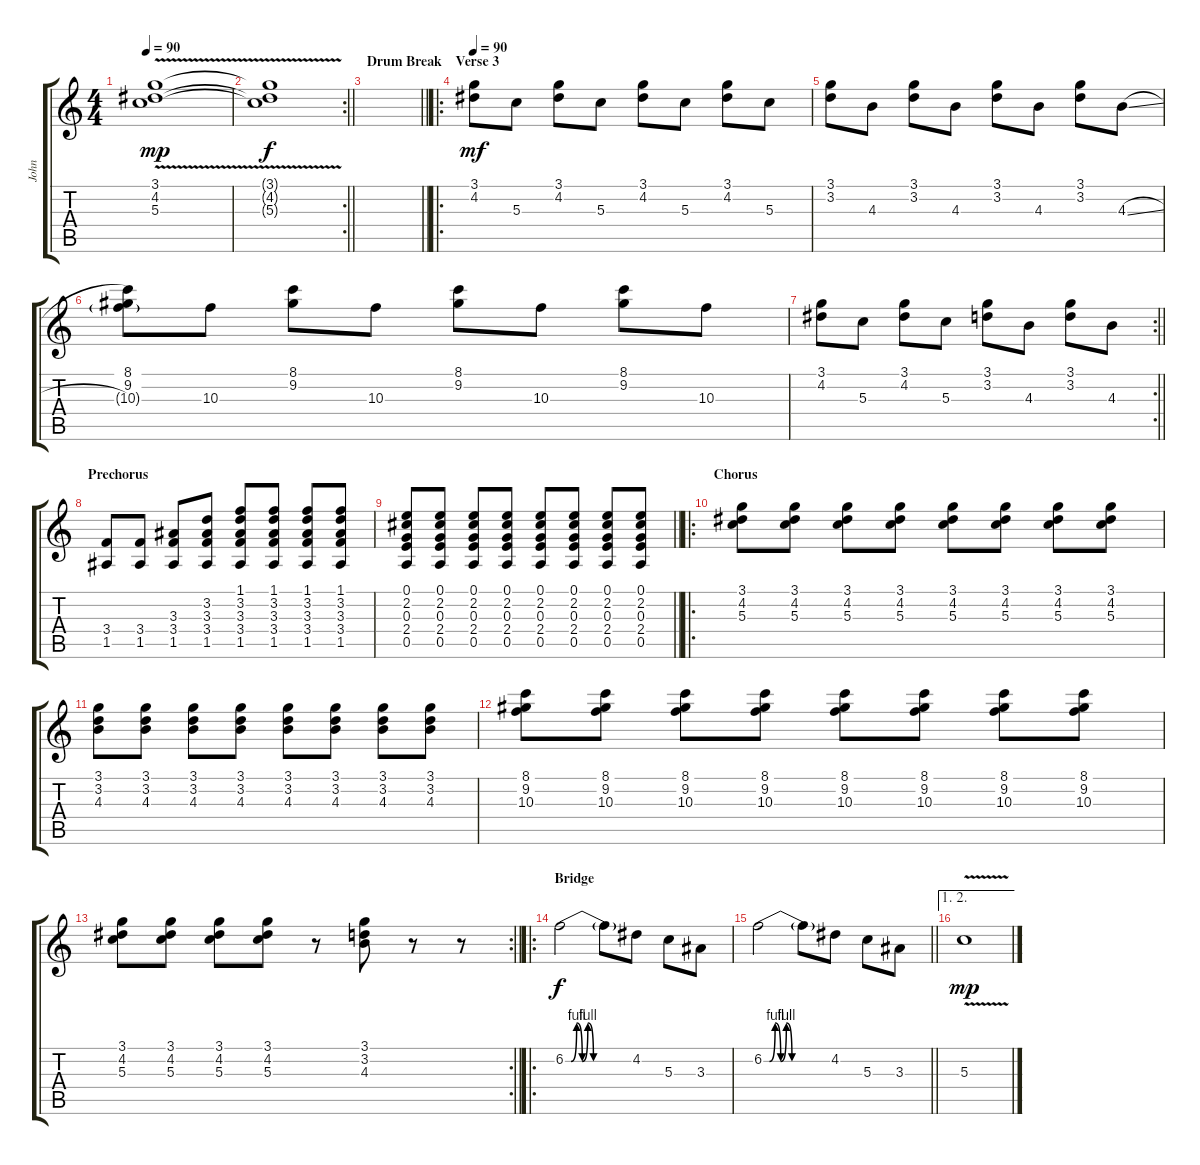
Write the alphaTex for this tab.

\track ("John" "John") {instrument distortionguitar}
\staff {score tabs}
\tuning (E4 B3 G3 D3 A2 E2) {hide}
\ts (4 4)
\tempo 90
\clef g2
\ks c
(3.1{v} 4.2{v} 5.3{v}).1{dy mp} |
\rc 2
\barLineRight lightlight
(3.1{t} 4.2{t} 5.3{t}).1{dy f} |
\section ("" "Drum Break")
\barLineRight lightlight
|
\ro
\section ("" "Verse 3")
\tempo 90
(3.1 4.2).8{dy mf} 5.3.8 (3.1 4.2).8 5.3.8 (3.1 4.2).8 5.3.8 (3.1 4.2).8 5.3.8 |
(3.1 3.2).8 4.3.8 (3.1 3.2).8 4.3.8 (3.1 3.2).8 4.3.8 (3.1 3.2).8 4.3{sl}.8 |
(8.1 9.2 10.3{g}).8 10.3.8 (8.1 9.2).8 10.3.8 (8.1 9.2).8 10.3.8 (8.1 9.2).8 10.3.8 |
\rc 2
\barLineRight lightlight
(3.1 4.2).8 5.3.8 (3.1 4.2).8 5.3.8 (3.1 3.2).8 4.3.8 (3.1 3.2).8 4.3.8 |
\section ("" "Prechorus")
(3.4 1.5).8{instrument distortionguitar} (3.4 1.5).8 (3.3 3.4 1.5).8 (3.2 3.3 3.4 1.5).8 (1.1 3.2 3.3 3.4 1.5).8 (1.1 3.2 3.3 3.4 1.5).8 (1.1 3.2 3.3 3.4 1.5).8 (1.1 3.2 3.3 3.4 1.5).8 |
\barLineRight lightlight
(0.1 2.2 0.3 2.4 0.5).8 (0.1 2.2 0.3 2.4 0.5).8 (0.1 2.2 0.3 2.4 0.5).8 (0.1 2.2 0.3 2.4 0.5).8 (0.1 2.2 0.3 2.4 0.5).8 (0.1 2.2 0.3 2.4 0.5).8 (0.1 2.2 0.3 2.4 0.5).8 (0.1 2.2 0.3 2.4 0.5).8 |
\ro
\section ("" "Chorus")
(3.1 4.2 5.3).8{volume 8} (3.1 4.2 5.3).8 (3.1 4.2 5.3).8 (3.1 4.2 5.3).8 (3.1 4.2 5.3).8 (3.1 4.2 5.3).8 (3.1 4.2 5.3).8 (3.1 4.2 5.3).8 |
(3.1 3.2 4.3).8 (3.1 3.2 4.3).8 (3.1 3.2 4.3).8 (3.1 3.2 4.3).8 (3.1 3.2 4.3).8 (3.1 3.2 4.3).8 (3.1 3.2 4.3).8 (3.1 3.2 4.3).8 |
(8.1 9.2 10.3).8 (8.1 9.2 10.3).8 (8.1 9.2 10.3).8 (8.1 9.2 10.3).8 (8.1 9.2 10.3).8 (8.1 9.2 10.3).8 (8.1 9.2 10.3).8 (8.1 9.2 10.3).8 |
\rc 2
\barLineRight lightlight
(3.1 4.2 5.3).8 (3.1 4.2 5.3).8 (3.1 4.2 5.3).8 (3.1 4.2 5.3).8 r.8 (3.1 3.2 4.3).8 r.8{volume 0} r.8 |
\ro
\section ("" "Bridge")
6.2{be (custom 0 0 5 0 10 4 15 0 20 4 25 0 38 0 60 0)}.2{dy f volume 8} 6.2{t}.8 4.2.8 5.3.8 3.3.8 |
\barLineRight lightlight
6.2{be (custom 0 0 5 0 10 4 15 0 20 4 25 0 38 0 60 0)}.2 6.2{t}.8 4.2.8 5.3.8 3.3.8 |
\ae (1 2)
5.3{v}.1{dy mp}
